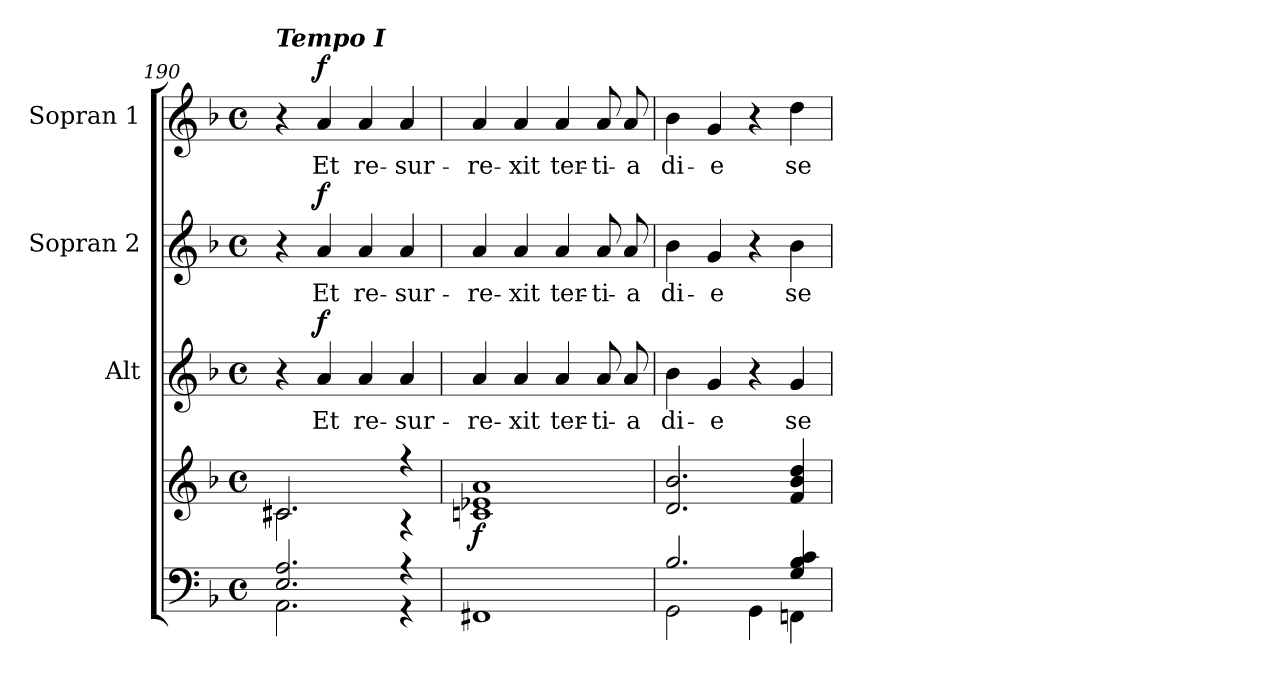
**kern	**kern	**dynam	**kern	**text	**dynam	**kern	**text	**dynam	**kern	**text	**dynam
*part4	*part4	*part4	*part3	*part3	*part3	*part2	*part2	*part2	*part1	*part1	*part1
*staff5	*staff4	*staff4/5	*staff3	*staff3	*staff3	*staff2	*staff2	*staff2	*staff1	*staff1	*staff1
*	*	*	*I"Alt	*	*	*I"Sopran 2	*	*	*I"Sopran 1	*	*
*	*	*	*I'A.	*	*	*I'S. 2	*	*	*I'S. 1	*	*
!!LO:LB:g=z
*clefF4	*clefG2	*	*clefG2	*	*	*clefG2	*	*	*clefG2	*	*
*k[b-]	*k[b-]	*	*k[b-]	*	*	*k[b-]	*	*	*k[b-]	*	*
*F:	*F:	*	*F:	*	*	*F:	*	*	*F:	*	*
*M4/4	*M4/4	*	*M4/4	*	*	*M4/4	*	*	*M4/4	*	*
*met(c)	*met(c)	*	*met(c)	*	*	*met(c)	*	*	*met(c)	*	*
=190	=190	=190	=190	=190	=190	=190	=190	=190	=190	=190	=190
*^	*^	*	*	*	*	*	*	*	*	*	*
!	!	!	!	!	!	!	!	!	!	!	!LO:TX:a:Bi:t=Tempo I	!	!
2.E/ 2.A/	2.AA\	2.c#X/	2.c#\	.	4r	.	.	4r	.	.	4r	.	.
!	!	!	!	!	!	!LO:LY:b	!LO:DY:a	!	!LO:LY:b	!LO:DY:a	!	!LO:LY:b	!LO:DY:a
.	.	.	.	.	4a/	Et	f	4a/	Et	f	4a/	Et	f
!	!	!	!	!	!	!LO:LY:b	!	!	!LO:LY:b	!	!	!LO:LY:b	!
.	.	.	.	.	4a/	re-	.	4a/	re-	.	4a/	re-	.
!	!	!	!	!	!	!LO:LY:b	!	!	!LO:LY:b	!	!	!LO:LY:b	!
4r	4r	4r	4r	.	4a/	-sur-	.	4a/	-sur-	.	4a/	-sur-	.
=191	=191	=191	=191	=191	=191	=191	=191	=191	=191	=191	=191	=191	=191
!LO:TX:b:Bi:t=Ped.	!	!	!	!	!	!	!	!	!	!	!	!	!
!	!	!	!	!LO:DY:b	!	!LO:LY:b	!	!	!LO:LY:b	!	!	!LO:LY:b	!
*v	*v	*	*	*	*	*	*	*	*	*	*	*	*
*	*v	*v	*	*	*	*	*	*	*	*	*	*
1FF#X	1cn 1e-X 1a	f	4a/	-re-	.	4a/	-re-	.	4a/	-re-	.
!	!	!	!	!LO:LY:b	!	!	!LO:LY:b	!	!	!LO:LY:b	!
.	.	.	4a/	-xit	.	4a/	-xit	.	4a/	-xit	.
!	!	!	!	!LO:LY:b	!	!	!LO:LY:b	!	!	!LO:LY:b	!
.	.	.	4a/	ter-	.	4a/	ter-	.	4a/	ter-	.
!	!	!	!	!LO:LY:b	!	!	!LO:LY:b	!	!	!LO:LY:b	!
.	.	.	8a/	-ti-	.	8a/	-ti-	.	8a/	-ti-	.
!	!	!	!	!LO:LY:b	!	!	!LO:LY:b	!	!	!LO:LY:b	!
.	.	.	8a/	-a	.	8a/	-a	.	8a/	-a	.
=192	=192	=192	=192	=192	=192	=192	=192	=192	=192	=192	=192
*^	*	*	*	*	*	*	*	*	*	*	*
!	!	!	!	!	!LO:LY:b	!	!	!LO:LY:b	!	!	!LO:LY:b	!
2.B-/	2GG\	2.d/ 2.b-/	.	4b-\	di-	.	4b-\	di-	.	4b-\	di-	.
!	!	!	!	!	!LO:LY:b	!	!	!LO:LY:b	!	!	!LO:LY:b	!
.	.	.	.	4g/	-e	.	4g/	-e	.	4g/	-e	.
.	4GG\	.	.	4r	.	.	4r	.	.	4r	.	.
!	!	!	!	!	!LO:LY:b	!	!	!LO:LY:b	!	!	!LO:LY:b	!
4G/ 4B-/ 4c/	4FFn\	4f/ 4b-/ 4dd/	.	4g/	se-	.	4b-\	se-	.	4dd\	se-	.
*v	*v	*	*	*	*	*	*	*	*	*	*	*
=	=	=	=	=	=	=	=	=	=	=	=
*-	*-	*-	*-	*-	*-	*-	*-	*-	*-	*-	*-
